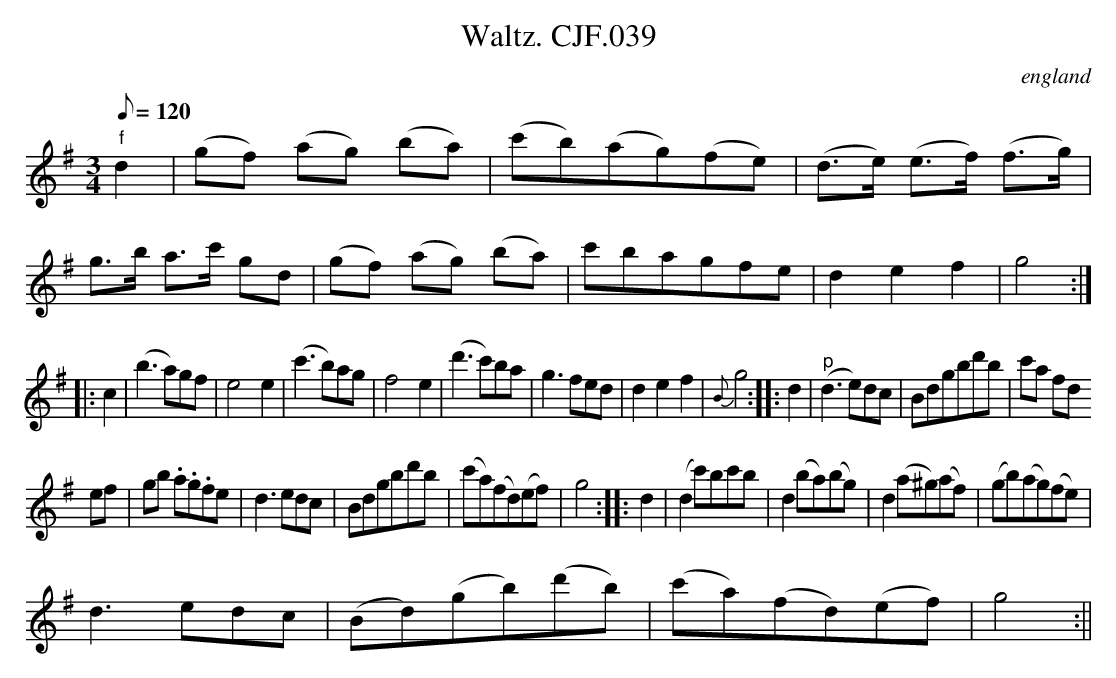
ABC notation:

X:1
T:Waltz. CJF.039
O:england
M:3/4
L:1/8
Q:120
K:G
"f"d2|(gf) (ag) (ba)|(c'b)(ag)(fe)|(d>e) (e>f) (f>g)|
g>b a>c' gd|(gf) (ag) (ba)|c'bagfe|d2e2f2|g4:|:
c2|">"(b3a)gf|e4e2|(c'3b)ag|f4e2|(d'3c')ba|g3fed|\
d2e2f2|{B}g4:|:d2|"p"(d3e)dc|Bdgbd'b|c'a fd
ef|gb .a.g.fe|d3edc|Bdgbd'b|(c'a)(fd)(ef)|\
g4:|:d2|(d2c')bc'b|d2(ba)(bg)|d2(a^g)(af)|(gb)(ag)(fe)|
d3edc|(Bd)(gb)(d'b)|(c'a)(fd)(ef)|g4:||
